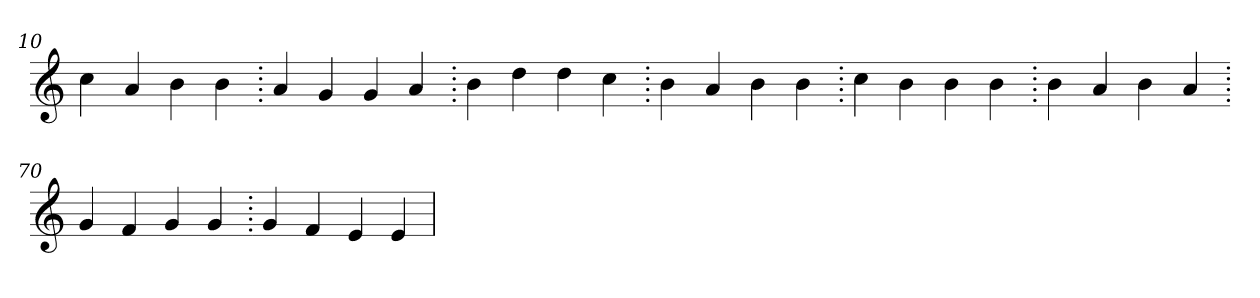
**kern
*part1
*staff1
*clefG2
=10.
4cc
4a
4b
4b
=20.
4a
4g
4g
4a
=30.
4b
4dd
4dd
4cc
=40.
4b
4a
4b
4b
=50.
4cc
4b
4b
4b
=60.
4b
4a
4b
4a
=70.
4g
4f
4g
4g
=80.
4g
4f
4e
4e
=
*-
